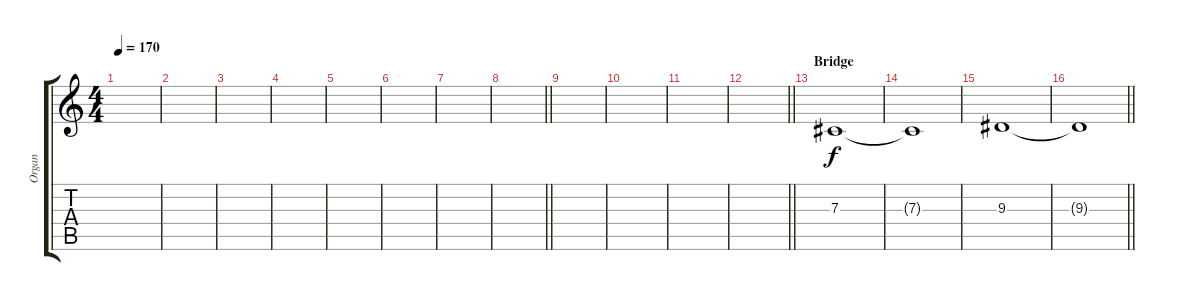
\track ("Organ" "Organ") {instrument drawbarorgan}
\staff {score tabs}
\tuning (Eb4 Bb3 Gb3 Db3 Ab2 Db2) {hide}
\ts (4 4)
\tempo 170
\clef g2
\ks c
|
|
|
|
|
|
|
\barLineRight lightlight
|
|
|
|
\barLineRight lightlight
|
\section ("" "Bridge")
7.3.1 |
7.3{t}.1 |
9.3.1 |
\barLineRight lightlight
9.3{t}.1
